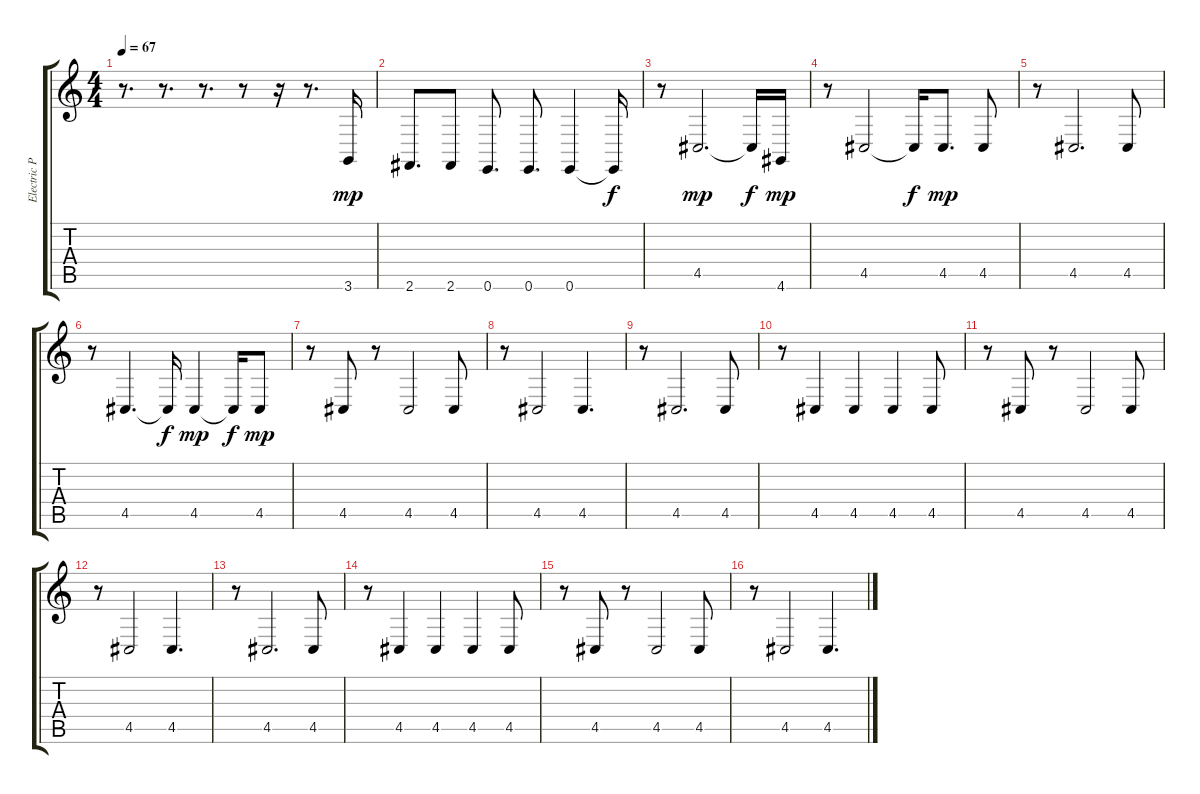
\track ("Electric Piano Lower" "Electric P") {instrument ocarina}
\staff {score tabs}
\tuning (E4 B3 G3 D3 A2 E2) {hide}
\ts (4 4)
\tempo 67
\clef g2
\ks c
r.8{d dy f} r.8{d} r.8{d} r.8 r.16 r.8{d} 3.6.16{dy mp} |
2.6.8{d} 2.6.8 0.6.8{d} 0.6.8{d} 0.6.4 0.6{t}.16{dy f} |
r.8 4.5.2{d dy mp} 4.5{t}.16{dy f} 4.6.16{dy mp} |
r.8 4.5.2 4.5{t}.16{dy f} 4.5.8{d dy mp} 4.5.8 |
r.8 4.5.2{d} 4.5.8 |
r.8 4.5.4{d} 4.5{t}.16{dy f} 4.5.4{dy mp} 4.5{t}.16{dy f} 4.5.8{dy mp} |
r.8 4.5.8 r.8 4.5.2 4.5.8 |
r.8 4.5.2 4.5.4{d} |
r.8 4.5.2{d} 4.5.8 |
r.8 4.5.4 4.5.4 4.5.4 4.5.8 |
r.8 4.5.8 r.8 4.5.2 4.5.8 |
r.8 4.5.2 4.5.4{d} |
r.8 4.5.2{d} 4.5.8 |
r.8 4.5.4 4.5.4 4.5.4 4.5.8 |
r.8 4.5.8 r.8 4.5.2 4.5.8 |
r.8 4.5.2 4.5.4{d}
